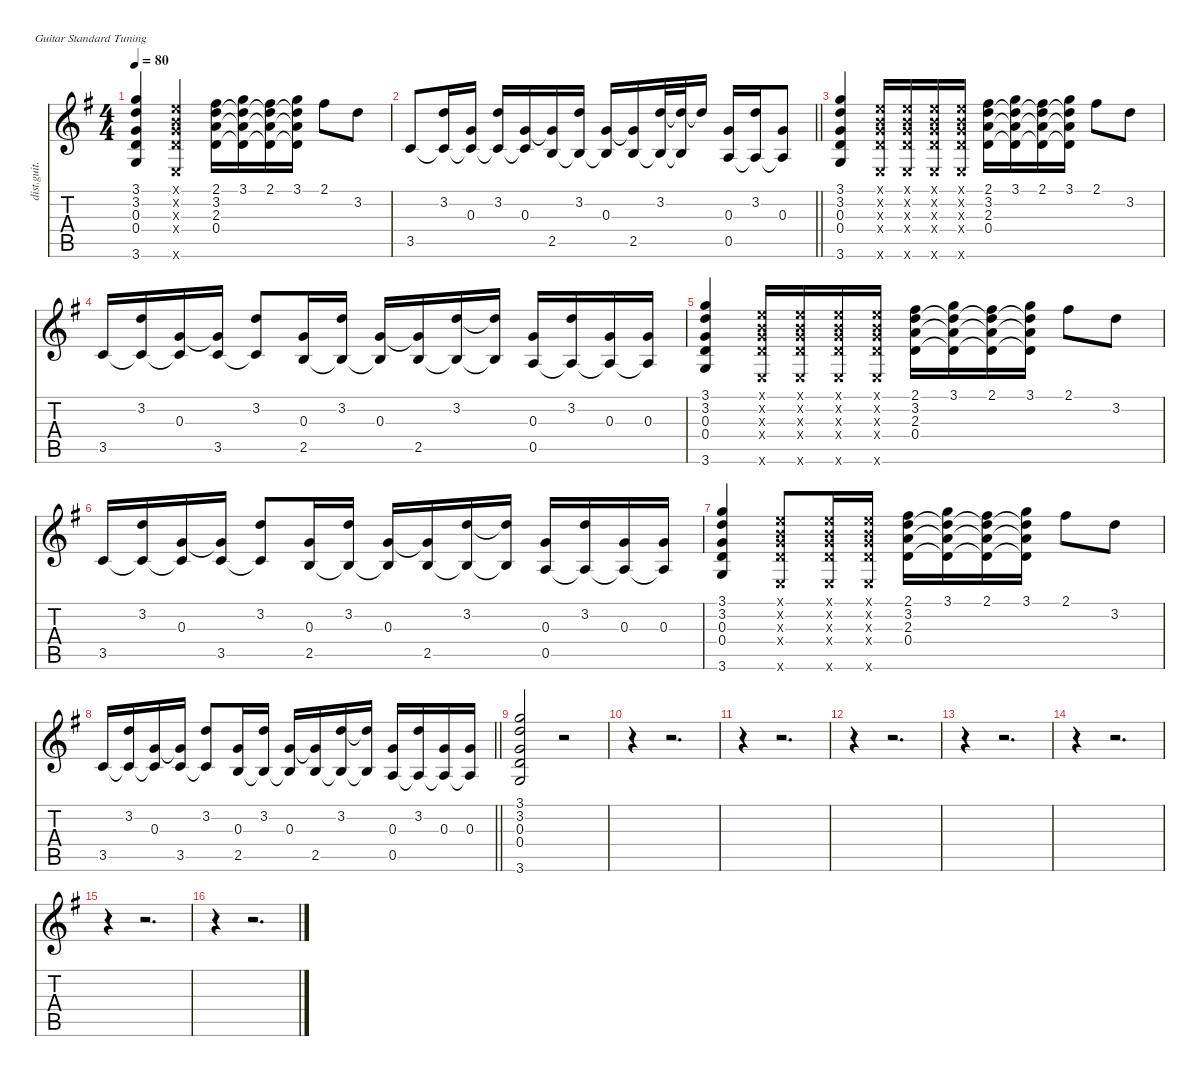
\defaultSystemsLayout 4
\hideDynamics
\bracketExtendMode nobrackets
\otherSystemsTrackNameOrientation horizontal
\track ("Electric Guitar 3 (Mick Ronson)" "dist.guit.") {mute instrument distortionguitar}
\staff {score tabs}
\tuning (E4 B3 G3 D3 A2 E2)
\ts (4 4)
\tempo 80
\clef g2
\ks g
(3.1{acc forcenatural} 3.2{acc forcenatural} 0.3{acc forcenatural} 0.4{acc forcenatural} 3.6{acc forcenatural}).4{dy f instrument distortionguitar beam Up} (0.1{x acc forcenatural} 0.2{x acc forcenatural} 0.3{x acc forcenatural} 0.4{x acc forcenatural} 0.6{x acc forcenatural}).4{beam Up} (2.1{acc #} 3.2{acc forcenatural} 2.3{acc forcenatural} 0.4{acc forcenatural}).16{beam Down} (3.1{acc forcenatural} 3.2{t acc forcenatural} 2.3{t acc forcenatural} 0.4{t acc forcenatural}).16{beam Down} (2.1{acc #} 3.2{t acc forcenatural} 2.3{t acc forcenatural} 0.4{t acc forcenatural}).16{beam Down} (3.1{acc forcenatural} 3.2{t acc forcenatural} 2.3{t acc forcenatural} 0.4{t acc forcenatural}).16{beam Down} 2.1{acc #}.8{beam Down} 3.2{acc forcenatural}.8{beam Down} |
\barLineRight lightlight
3.5{acc forcenatural}.8{beam Up} (3.2{acc forcenatural} 3.5{t acc forcenatural}).16{beam Up} (0.3{acc forcenatural} 3.5{t acc forcenatural}).16{beam Up} (3.2{acc forcenatural} 3.5{t acc forcenatural}).16{beam Up} (0.3{acc forcenatural} 3.5{t acc forcenatural}).16{beam Up} (0.3{t acc forcenatural} 2.5{acc forcenatural}).16{beam Up} (3.2{acc forcenatural} 2.5{t acc forcenatural}).16{beam Up} (0.3{acc forcenatural} 2.5{t acc forcenatural}).16{beam Up} (0.3{t acc forcenatural} 2.5{acc forcenatural}).16{beam Up} (3.2{acc forcenatural} 2.5{t acc forcenatural}).32{beam Up} (3.2{t acc forcenatural} 2.5{t acc forcenatural}).32{beam Up} 3.2{t acc forcenatural}.16{beam Up} (0.3{acc forcenatural} 0.5{acc forcenatural}).16{beam Up} (3.2{acc forcenatural} 0.5{t acc forcenatural}).16{beam Up} (0.3{acc forcenatural} 0.5{t acc forcenatural}).8{beam Up} |
(3.1{acc forcenatural} 3.2{acc forcenatural} 0.3{acc forcenatural} 0.4{acc forcenatural} 3.6{acc forcenatural}).4{beam Up} (0.1{x acc forcenatural} 0.2{x acc forcenatural} 0.3{x acc forcenatural} 0.4{x acc forcenatural} 0.6{x acc forcenatural}).16{beam Up} (0.1{x acc forcenatural} 0.2{x acc forcenatural} 0.3{x acc forcenatural} 0.4{x acc forcenatural} 0.6{x acc forcenatural}).16{beam Up} (0.1{x acc forcenatural} 0.2{x acc forcenatural} 0.3{x acc forcenatural} 0.4{x acc forcenatural} 0.6{x acc forcenatural}).16{beam Up} (0.1{x acc forcenatural} 0.2{x acc forcenatural} 0.3{x acc forcenatural} 0.4{x acc forcenatural} 0.6{x acc forcenatural}).16{beam Up} (2.1{acc #} 3.2{acc forcenatural} 2.3{acc forcenatural} 0.4{acc forcenatural}).16{beam Down} (3.1{acc forcenatural} 3.2{t acc forcenatural} 2.3{t acc forcenatural} 0.4{t acc forcenatural}).16{beam Down} (2.1{acc #} 3.2{t acc forcenatural} 2.3{t acc forcenatural} 0.4{t acc forcenatural}).16{beam Down} (3.1{acc forcenatural} 3.2{t acc forcenatural} 2.3{t acc forcenatural} 0.4{t acc forcenatural}).16{beam Down} 2.1{acc #}.8{beam Down} 3.2{acc forcenatural}.8{beam Down} |
3.5{acc forcenatural}.16{beam Up} (3.2{acc forcenatural} 3.5{t acc forcenatural}).16{beam Up} (0.3{acc forcenatural} 3.5{t acc forcenatural}).16{beam Up} (0.3{t acc forcenatural} 3.5{acc forcenatural}).16{beam Up} (3.2{acc forcenatural} 3.5{t acc forcenatural}).8{beam Up} (0.3{acc forcenatural} 2.5{acc forcenatural}).16{beam Up} (3.2{acc forcenatural} 2.5{t acc forcenatural}).16{beam Up} (0.3{acc forcenatural} 2.5{t acc forcenatural}).16{beam Up} (0.3{t acc forcenatural} 2.5{acc forcenatural}).16{beam Up} (3.2{acc forcenatural} 2.5{t acc forcenatural}).16{beam Up} (3.2{t acc forcenatural} 2.5{t acc forcenatural}).16{beam Up} (0.3{acc forcenatural} 0.5{acc forcenatural}).16{beam Up} (3.2{acc forcenatural} 0.5{t acc forcenatural}).16{beam Up} (0.3{acc forcenatural} 0.5{t acc forcenatural}).16{beam Up} (0.3{acc forcenatural} 0.5{t acc forcenatural}).16{beam Up} |
(3.1{acc forcenatural} 3.2{acc forcenatural} 0.3{acc forcenatural} 0.4{acc forcenatural} 3.6{acc forcenatural}).4{beam Up} (0.1{x acc forcenatural} 0.2{x acc forcenatural} 0.3{x acc forcenatural} 0.4{x acc forcenatural} 0.6{x acc forcenatural}).16{beam Up} (0.1{x acc forcenatural} 0.2{x acc forcenatural} 0.3{x acc forcenatural} 0.4{x acc forcenatural} 0.6{x acc forcenatural}).16{beam Up} (0.1{x acc forcenatural} 0.2{x acc forcenatural} 0.3{x acc forcenatural} 0.4{x acc forcenatural} 0.6{x acc forcenatural}).16{beam Up} (0.1{x acc forcenatural} 0.2{x acc forcenatural} 0.3{x acc forcenatural} 0.4{x acc forcenatural} 0.6{x acc forcenatural}).16{beam Up} (2.1{acc #} 3.2{acc forcenatural} 2.3{acc forcenatural} 0.4{acc forcenatural}).16{beam Down} (3.1{acc forcenatural} 3.2{t acc forcenatural} 2.3{t acc forcenatural} 0.4{t acc forcenatural}).16{beam Down} (2.1{acc #} 3.2{t acc forcenatural} 2.3{t acc forcenatural} 0.4{t acc forcenatural}).16{beam Down} (3.1{acc forcenatural} 3.2{t acc forcenatural} 2.3{t acc forcenatural} 0.4{t acc forcenatural}).16{beam Down} 2.1{acc #}.8{beam Down} 3.2{acc forcenatural}.8{beam Down} |
3.5{acc forcenatural}.16{beam Up} (3.2{acc forcenatural} 3.5{t acc forcenatural}).16{beam Up} (0.3{acc forcenatural} 3.5{t acc forcenatural}).16{beam Up} (0.3{t acc forcenatural} 3.5{acc forcenatural}).16{beam Up} (3.2{acc forcenatural} 3.5{t acc forcenatural}).8{beam Up} (0.3{acc forcenatural} 2.5{acc forcenatural}).16{beam Up} (3.2{acc forcenatural} 2.5{t acc forcenatural}).16{beam Up} (0.3{acc forcenatural} 2.5{t acc forcenatural}).16{beam Up} (0.3{t acc forcenatural} 2.5{acc forcenatural}).16{beam Up} (3.2{acc forcenatural} 2.5{t acc forcenatural}).16{beam Up} (3.2{t acc forcenatural} 2.5{t acc forcenatural}).16{beam Up} (0.3{acc forcenatural} 0.5{acc forcenatural}).16{beam Up} (3.2{acc forcenatural} 0.5{t acc forcenatural}).16{beam Up} (0.3{acc forcenatural} 0.5{t acc forcenatural}).16{beam Up} (0.3{acc forcenatural} 0.5{t acc forcenatural}).16{beam Up} |
(3.1{acc forcenatural} 3.2{acc forcenatural} 0.3{acc forcenatural} 0.4{acc forcenatural} 3.6{acc forcenatural}).4{beam Up} (0.1{x acc forcenatural} 0.2{x acc forcenatural} 0.3{x acc forcenatural} 0.4{x acc forcenatural} 0.6{x acc forcenatural}).8{beam Up} (0.1{x acc forcenatural} 0.2{x acc forcenatural} 0.3{x acc forcenatural} 0.4{x acc forcenatural} 0.6{x acc forcenatural}).16{beam Up} (0.1{x acc forcenatural} 0.2{x acc forcenatural} 0.3{x acc forcenatural} 0.4{x acc forcenatural} 0.6{x acc forcenatural}).16{beam Up} (2.1{acc #} 3.2{acc forcenatural} 2.3{acc forcenatural} 0.4{acc forcenatural}).16{beam Down} (3.1{acc forcenatural} 3.2{t acc forcenatural} 2.3{t acc forcenatural} 0.4{t acc forcenatural}).16{beam Down} (2.1{acc #} 3.2{t acc forcenatural} 2.3{t acc forcenatural} 0.4{t acc forcenatural}).16{beam Down} (3.1{acc forcenatural} 3.2{t acc forcenatural} 2.3{t acc forcenatural} 0.4{t acc forcenatural}).16{beam Down} 2.1{acc #}.8{beam Down} 3.2{acc forcenatural}.8{beam Down} |
\barLineRight lightlight
3.5{acc forcenatural}.16{beam Up} (3.2{acc forcenatural} 3.5{t acc forcenatural}).16{beam Up} (0.3{acc forcenatural} 3.5{t acc forcenatural}).16{beam Up} (0.3{t acc forcenatural} 3.5{acc forcenatural}).16{beam Up} (3.2{acc forcenatural} 3.5{t acc forcenatural}).8{beam Up} (0.3{acc forcenatural} 2.5{acc forcenatural}).16{beam Up} (3.2{acc forcenatural} 2.5{t acc forcenatural}).16{beam Up} (0.3{acc forcenatural} 2.5{t acc forcenatural}).16{beam Up} (0.3{t acc forcenatural} 2.5{acc forcenatural}).16{beam Up} (3.2{acc forcenatural} 2.5{t acc forcenatural}).16{beam Up} (3.2{t acc forcenatural} 2.5{t acc forcenatural}).16{beam Up} (0.3{acc forcenatural} 0.5{acc forcenatural}).16{beam Up} (3.2{acc forcenatural} 0.5{t acc forcenatural}).16{beam Up} (0.3{acc forcenatural} 0.5{t acc forcenatural}).16{beam Up} (0.3{acc forcenatural} 0.5{t acc forcenatural}).16{beam Up} |
(3.1{acc forcenatural} 3.2{acc forcenatural} 0.3{acc forcenatural} 0.4{acc forcenatural} 3.6{acc forcenatural}).2{beam Up} r.2{beam Up} |
r.4{beam Down} r.2{d beam Down} |
r.4{beam Down} r.2{d beam Down} |
r.4{beam Down} r.2{d beam Down} |
r.4{beam Down} r.2{d beam Down} |
r.4{beam Down} r.2{d beam Down} |
r.4{beam Down} r.2{d beam Down} |
r.4{beam Down} r.2{d beam Down}
